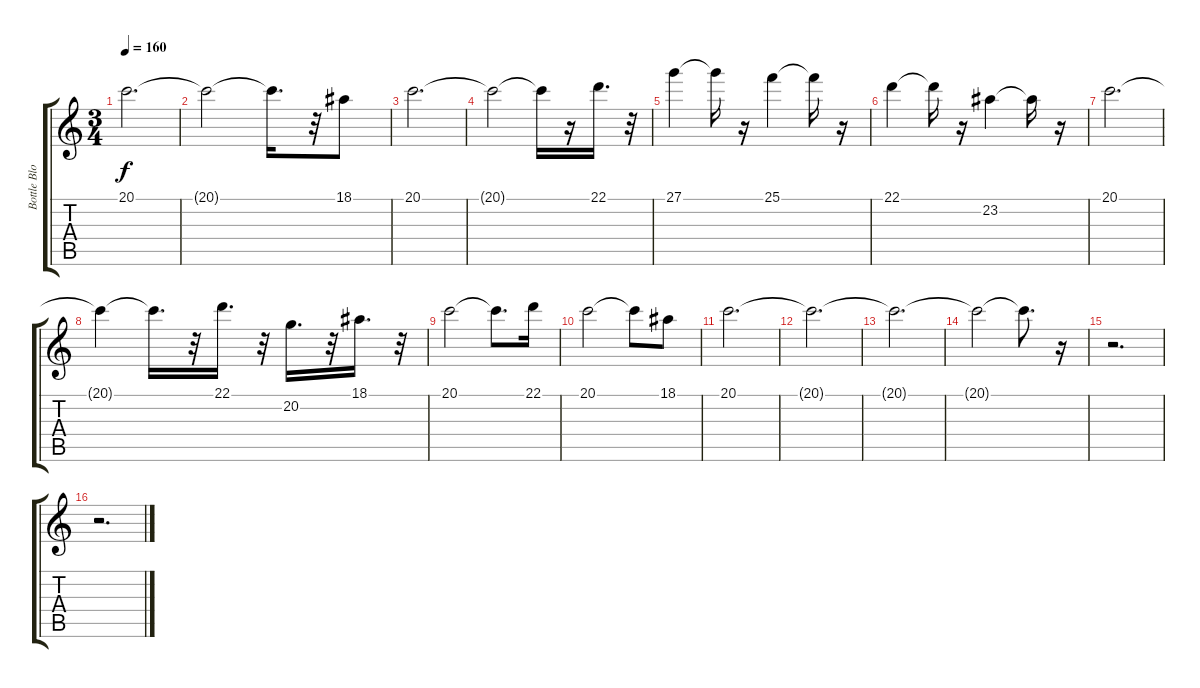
\track ("Bottle Blow Lead" "Bottle Blo") {instrument blownbottle}
\staff {score tabs}
\tuning (E4 B3 G3 D3 A2 E2) {hide}
\ts (3 4)
\tempo 160
\clef g2
\ks c
20.1.2{d dy f} |
20.1{t}.2 20.1{t}.16{d} r.32 18.1.8 |
20.1.2{d} |
20.1{t}.2 20.1{t}.16 r.16 22.1.16{d} r.32 |
27.1.4 27.1{t}.16 r.16 25.1.4 25.1{t}.16 r.16 |
22.1.4 22.1{t}.16 r.16 23.2.4 23.2{t}.16 r.16 |
20.1.2{d} |
20.1{t}.4 20.1{t}.16{d} r.32 22.1.16{d} r.32 20.2.16{d} r.32 18.1.16{d} r.32 |
20.1.2 20.1{t}.8{d} 22.1.16 |
20.1.2 20.1{t}.8 18.1.8 |
20.1.2{d} |
20.1{t}.2{d} |
20.1{t}.2{d} |
20.1{t}.2 20.1{t}.8{d} r.16 |
r.2{d} |
r.2{d}
